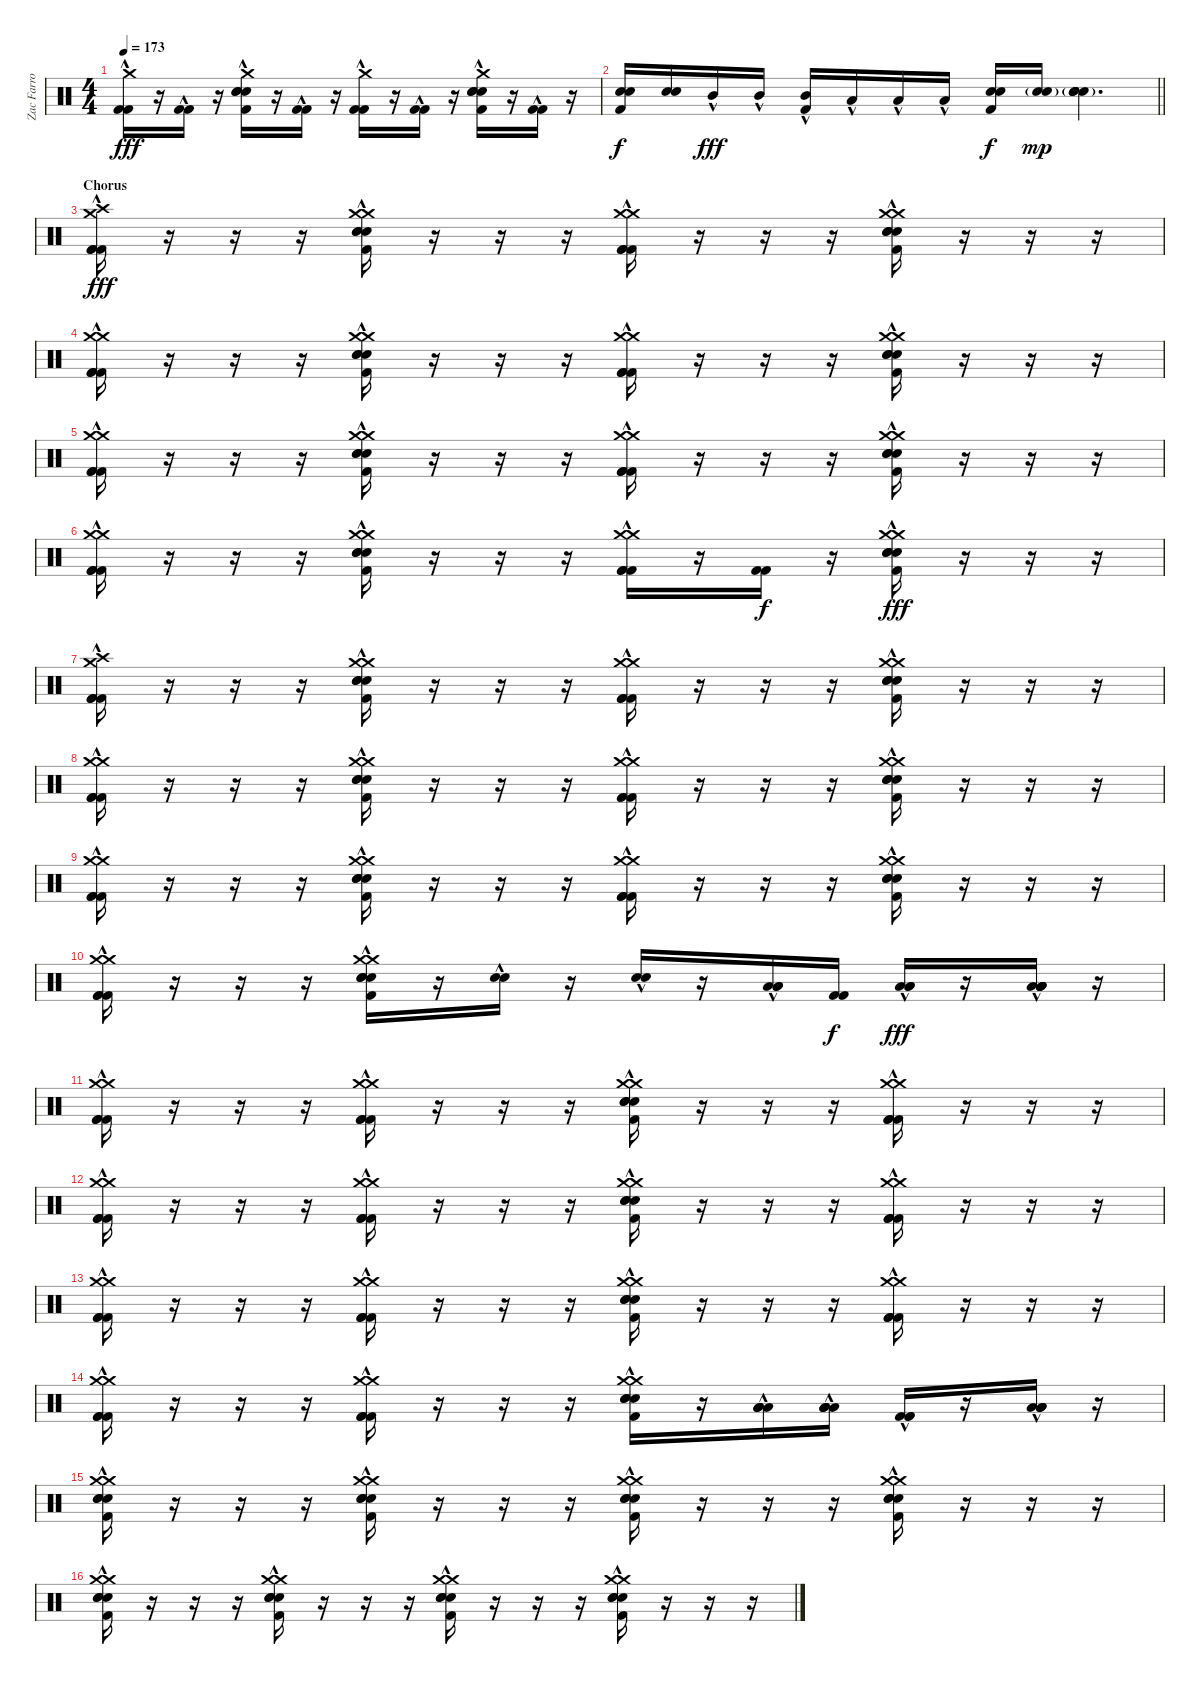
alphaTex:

\track ("Zac Farro" "Zac Farro") {instrument percussion}
\staff {score}
\articulation defaults
\ts (4 4)
\tempo 173
\clef neutral
\ks c
("Crash medium (hit)" "Kick (hit) 2"{hac} "Kick (hit) 2").16{dy fff} r.16 ("Kick (hit) 2"{hac} "Kick (hit) 2").16 r.16 ("Crash medium (hit)" "Electric Snare (hit)" "Electric Snare (hit)" "Snare (hit) 2"{hac} "Kick (hit) 2").16 r.16 ("Kick (hit) 2"{hac} "Kick (hit) 2").16 r.16 ("Crash medium (hit)" "Kick (hit) 2"{hac} "Kick (hit) 2").16 r.16 ("Kick (hit) 2"{hac} "Kick (hit) 2").16 r.16 ("Crash medium (hit)" "Electric Snare (hit)" "Electric Snare (hit)" "Snare (hit) 2"{hac} "Kick (hit) 2").16 r.16 ("Kick (hit) 2"{hac} "Kick (hit) 2").16 r.16 |
\barLineRight lightlight
("Electric Snare (hit)" "Snare (hit) 2" "Kick (hit) 2").16{dy f} ("Electric Snare (hit)" "Snare (hit) 2").16 "Mid Tom (hit)"{hac}.16{dy fff} "Mid Tom (hit)"{hac}.16 ("Mid Tom (hit)"{hac} "Kick (hit) 2").16 "Low Tom (hit)"{hac}.16 "Low Tom (hit)"{hac}.16 "Low Tom (hit)"{hac}.16 ("Electric Snare (hit)" "Snare (hit) 2" "Kick (hit) 2").16{dy f} ("Electric Snare (hit)" "Snare (hit) 2"{g}).16{dy mp} ("Electric Snare (hit)" "Electric Snare (hit)"{g} "Snare (hit) 2"{g} "Snare (hit) 2").4{d} |
\section ("" "Chorus")
("Crash high (hit)" "Crash medium (hit)" "Kick (hit) 2" "Kick (hit) 2"{hac} "Kick (hit) 2").16{dy fff} r.16 r.16 r.16 ("Crash medium (hit)" "Crash medium (hit)" "Electric Snare (hit)" "Electric Snare (hit)" "Snare (hit) 2" "Kick (hit) 2"{hac}).16 r.16 r.16 r.16 ("Crash medium (hit)" "Crash medium (hit)" "Kick (hit) 2" "Kick (hit) 2" "Kick (hit) 2"{hac}).16 r.16 r.16 r.16 ("Crash medium (hit)" "Crash medium (hit)" "Electric Snare (hit)" "Electric Snare (hit)" "Snare (hit) 2" "Kick (hit) 2"{hac}).16 r.16 r.16 r.16 |
("Crash medium (hit)" "Crash medium (hit)" "Kick (hit) 2" "Kick (hit) 2"{hac} "Kick (hit) 2").16 r.16 r.16 r.16 ("Crash medium (hit)" "Crash medium (hit)" "Electric Snare (hit)" "Electric Snare (hit)" "Snare (hit) 2" "Kick (hit) 2"{hac}).16 r.16 r.16 r.16 ("Crash medium (hit)" "Crash medium (hit)" "Kick (hit) 2" "Kick (hit) 2" "Kick (hit) 2"{hac}).16 r.16 r.16 r.16 ("Crash medium (hit)" "Crash medium (hit)" "Electric Snare (hit)" "Electric Snare (hit)" "Snare (hit) 2" "Kick (hit) 2"{hac}).16 r.16 r.16 r.16 |
("Crash medium (hit)" "Crash medium (hit)" "Kick (hit) 2" "Kick (hit) 2"{hac} "Kick (hit) 2").16 r.16 r.16 r.16 ("Crash medium (hit)" "Crash medium (hit)" "Electric Snare (hit)" "Electric Snare (hit)" "Snare (hit) 2" "Kick (hit) 2"{hac}).16 r.16 r.16 r.16 ("Crash medium (hit)" "Crash medium (hit)" "Kick (hit) 2" "Kick (hit) 2" "Kick (hit) 2"{hac}).16 r.16 r.16 r.16 ("Crash medium (hit)" "Crash medium (hit)" "Electric Snare (hit)" "Electric Snare (hit)" "Snare (hit) 2" "Kick (hit) 2"{hac}).16 r.16 r.16 r.16 |
("Crash medium (hit)" "Crash medium (hit)" "Kick (hit) 2" "Kick (hit) 2"{hac} "Kick (hit) 2").16 r.16 r.16 r.16 ("Crash medium (hit)" "Crash medium (hit)" "Electric Snare (hit)" "Electric Snare (hit)" "Snare (hit) 2" "Kick (hit) 2"{hac}).16 r.16 r.16 r.16 ("Crash medium (hit)" "Crash medium (hit)" "Kick (hit) 2" "Kick (hit) 2" "Kick (hit) 2"{hac}).16 r.16 ("Kick (hit) 2" "Kick (hit) 2").16{dy f} r.16 ("Crash medium (hit)" "Crash medium (hit)" "Electric Snare (hit)" "Electric Snare (hit)" "Snare (hit) 2" "Kick (hit) 2"{hac}).16{dy fff} r.16 r.16 r.16 |
("Crash high (hit)" "Crash medium (hit)" "Kick (hit) 2" "Kick (hit) 2"{hac} "Kick (hit) 2").16 r.16 r.16 r.16 ("Crash medium (hit)" "Crash medium (hit)" "Electric Snare (hit)" "Electric Snare (hit)" "Snare (hit) 2" "Kick (hit) 2"{hac}).16 r.16 r.16 r.16 ("Crash medium (hit)" "Crash medium (hit)" "Kick (hit) 2" "Kick (hit) 2" "Kick (hit) 2"{hac}).16 r.16 r.16 r.16 ("Crash medium (hit)" "Crash medium (hit)" "Electric Snare (hit)" "Electric Snare (hit)" "Snare (hit) 2" "Kick (hit) 2"{hac}).16 r.16 r.16 r.16 |
("Crash medium (hit)" "Crash medium (hit)" "Kick (hit) 2" "Kick (hit) 2"{hac} "Kick (hit) 2").16 r.16 r.16 r.16 ("Crash medium (hit)" "Crash medium (hit)" "Electric Snare (hit)" "Electric Snare (hit)" "Snare (hit) 2" "Kick (hit) 2"{hac}).16 r.16 r.16 r.16 ("Crash medium (hit)" "Crash medium (hit)" "Kick (hit) 2" "Kick (hit) 2" "Kick (hit) 2"{hac}).16 r.16 r.16 r.16 ("Crash medium (hit)" "Crash medium (hit)" "Electric Snare (hit)" "Electric Snare (hit)" "Snare (hit) 2" "Kick (hit) 2"{hac}).16 r.16 r.16 r.16 |
("Crash medium (hit)" "Crash medium (hit)" "Kick (hit) 2" "Kick (hit) 2"{hac} "Kick (hit) 2").16 r.16 r.16 r.16 ("Crash medium (hit)" "Crash medium (hit)" "Electric Snare (hit)" "Electric Snare (hit)" "Snare (hit) 2" "Kick (hit) 2"{hac}).16 r.16 r.16 r.16 ("Crash medium (hit)" "Crash medium (hit)" "Kick (hit) 2" "Kick (hit) 2" "Kick (hit) 2"{hac}).16 r.16 r.16 r.16 ("Crash medium (hit)" "Crash medium (hit)" "Electric Snare (hit)" "Electric Snare (hit)" "Snare (hit) 2" "Kick (hit) 2"{hac}).16 r.16 r.16 r.16 |
("Crash medium (hit)" "Crash medium (hit)" "Kick (hit) 2" "Kick (hit) 2"{hac} "Kick (hit) 2").16 r.16 r.16 r.16 ("Crash medium (hit)" "Crash medium (hit)" "Electric Snare (hit)" "Electric Snare (hit)" "Snare (hit) 2" "Kick (hit) 2"{hac}).16 r.16 ("Electric Snare (hit)"{hac} "Snare (hit) 2"{hac}).16 r.16 ("Electric Snare (hit)"{hac} "Snare (hit) 2"{hac}).16 r.16 ("Low Tom (hit)"{hac} "Low Tom (hit)"{hac} "Low Tom (hit)"{hac}).16 ("Kick (hit) 2" "Kick (hit) 2").16{dy f} ("Low Tom (hit)"{hac} "Low Tom (hit)"{hac} "Low Tom (hit)"{hac}).16{dy fff} r.16 ("Low Tom (hit)"{hac} "Low Floor Tom (hit)"{hac} "Low Floor Tom (hit)"{hac} "Low Floor Tom (hit)"{hac} "Low Tom (hit)"{hac}).16 r.16 |
("Crash medium (hit)" "Crash medium (hit)" "Kick (hit) 2" "Kick (hit) 2"{hac} "Kick (hit) 2").16 r.16 r.16 r.16 ("Crash medium (hit)" "Crash medium (hit)" "Kick (hit) 2" "Kick (hit) 2" "Kick (hit) 2"{hac}).16 r.16 r.16 r.16 ("Crash medium (hit)" "Crash medium (hit)" "Electric Snare (hit)" "Electric Snare (hit)" "Snare (hit) 2" "Kick (hit) 2"{hac}).16 r.16 r.16 r.16 ("Crash medium (hit)" "Crash medium (hit)" "Kick (hit) 2" "Kick (hit) 2" "Kick (hit) 2"{hac}).16 r.16 r.16 r.16 |
("Crash medium (hit)" "Crash medium (hit)" "Kick (hit) 2" "Kick (hit) 2"{hac} "Kick (hit) 2").16 r.16 r.16 r.16 ("Crash medium (hit)" "Crash medium (hit)" "Kick (hit) 2" "Kick (hit) 2" "Kick (hit) 2"{hac}).16 r.16 r.16 r.16 ("Crash medium (hit)" "Crash medium (hit)" "Electric Snare (hit)" "Electric Snare (hit)" "Snare (hit) 2" "Kick (hit) 2"{hac}).16 r.16 r.16 r.16 ("Crash medium (hit)" "Crash medium (hit)" "Kick (hit) 2" "Kick (hit) 2" "Kick (hit) 2"{hac}).16 r.16 r.16 r.16 |
("Crash medium (hit)" "Crash medium (hit)" "Kick (hit) 2" "Kick (hit) 2"{hac} "Kick (hit) 2").16 r.16 r.16 r.16 ("Crash medium (hit)" "Crash medium (hit)" "Kick (hit) 2" "Kick (hit) 2" "Kick (hit) 2"{hac}).16 r.16 r.16 r.16 ("Crash medium (hit)" "Crash medium (hit)" "Electric Snare (hit)" "Electric Snare (hit)" "Snare (hit) 2" "Kick (hit) 2"{hac}).16 r.16 r.16 r.16 ("Crash medium (hit)" "Crash medium (hit)" "Kick (hit) 2" "Kick (hit) 2" "Kick (hit) 2"{hac}).16 r.16 r.16 r.16 |
("Crash medium (hit)" "Crash medium (hit)" "Kick (hit) 2" "Kick (hit) 2"{hac} "Kick (hit) 2").16 r.16 r.16 r.16 ("Crash medium (hit)" "Crash medium (hit)" "Kick (hit) 2" "Kick (hit) 2" "Kick (hit) 2"{hac}).16 r.16 r.16 r.16 ("Crash medium (hit)" "Crash medium (hit)" "Electric Snare (hit)" "Electric Snare (hit)" "Snare (hit) 2" "Kick (hit) 2"{hac}).16 r.16 ("Low Floor Tom (hit)"{hac} "Low Tom (hit)"{hac} "Low Tom (hit)"{hac} "Low Floor Tom (hit)"{hac}).16 ("Low Floor Tom (hit)"{hac} "Low Tom (hit)"{hac} "Low Tom (hit)"{hac} "Low Floor Tom (hit)"{hac}).16 ("Kick (hit) 2" "Kick (hit) 2" "Kick (hit) 2"{hac}).16 r.16 ("Low Floor Tom (hit)"{hac} "Low Floor Tom (hit)"{hac} "Low Floor Tom (hit)"{hac} "Low Floor Tom (hit)"{hac}).16 r.16 |
("Crash medium (hit)" "Crash medium (hit)" "Electric Snare (hit)" "Electric Snare (hit)" "Snare (hit) 2" "Kick (hit) 2"{hac}).16 r.16 r.16 r.16 ("Crash medium (hit)" "Crash medium (hit)" "Electric Snare (hit)" "Electric Snare (hit)" "Snare (hit) 2" "Kick (hit) 2"{hac}).16 r.16 r.16 r.16 ("Crash medium (hit)" "Crash medium (hit)" "Electric Snare (hit)" "Electric Snare (hit)" "Snare (hit) 2" "Kick (hit) 2"{hac}).16 r.16 r.16 r.16 ("Crash medium (hit)" "Crash medium (hit)" "Electric Snare (hit)" "Electric Snare (hit)" "Snare (hit) 2" "Kick (hit) 2"{hac}).16 r.16 r.16 r.16 |
("Crash medium (hit)" "Crash medium (hit)" "Electric Snare (hit)" "Electric Snare (hit)" "Snare (hit) 2" "Kick (hit) 2"{hac}).16 r.16 r.16 r.16 ("Crash medium (hit)" "Crash medium (hit)" "Electric Snare (hit)" "Electric Snare (hit)" "Snare (hit) 2" "Kick (hit) 2"{hac}).16 r.16 r.16 r.16 ("Crash medium (hit)" "Crash medium (hit)" "Electric Snare (hit)" "Electric Snare (hit)" "Snare (hit) 2" "Kick (hit) 2"{hac}).16 r.16 r.16 r.16 ("Crash medium (hit)" "Crash medium (hit)" "Electric Snare (hit)" "Electric Snare (hit)" "Snare (hit) 2" "Kick (hit) 2"{hac}).16 r.16 r.16 r.16
